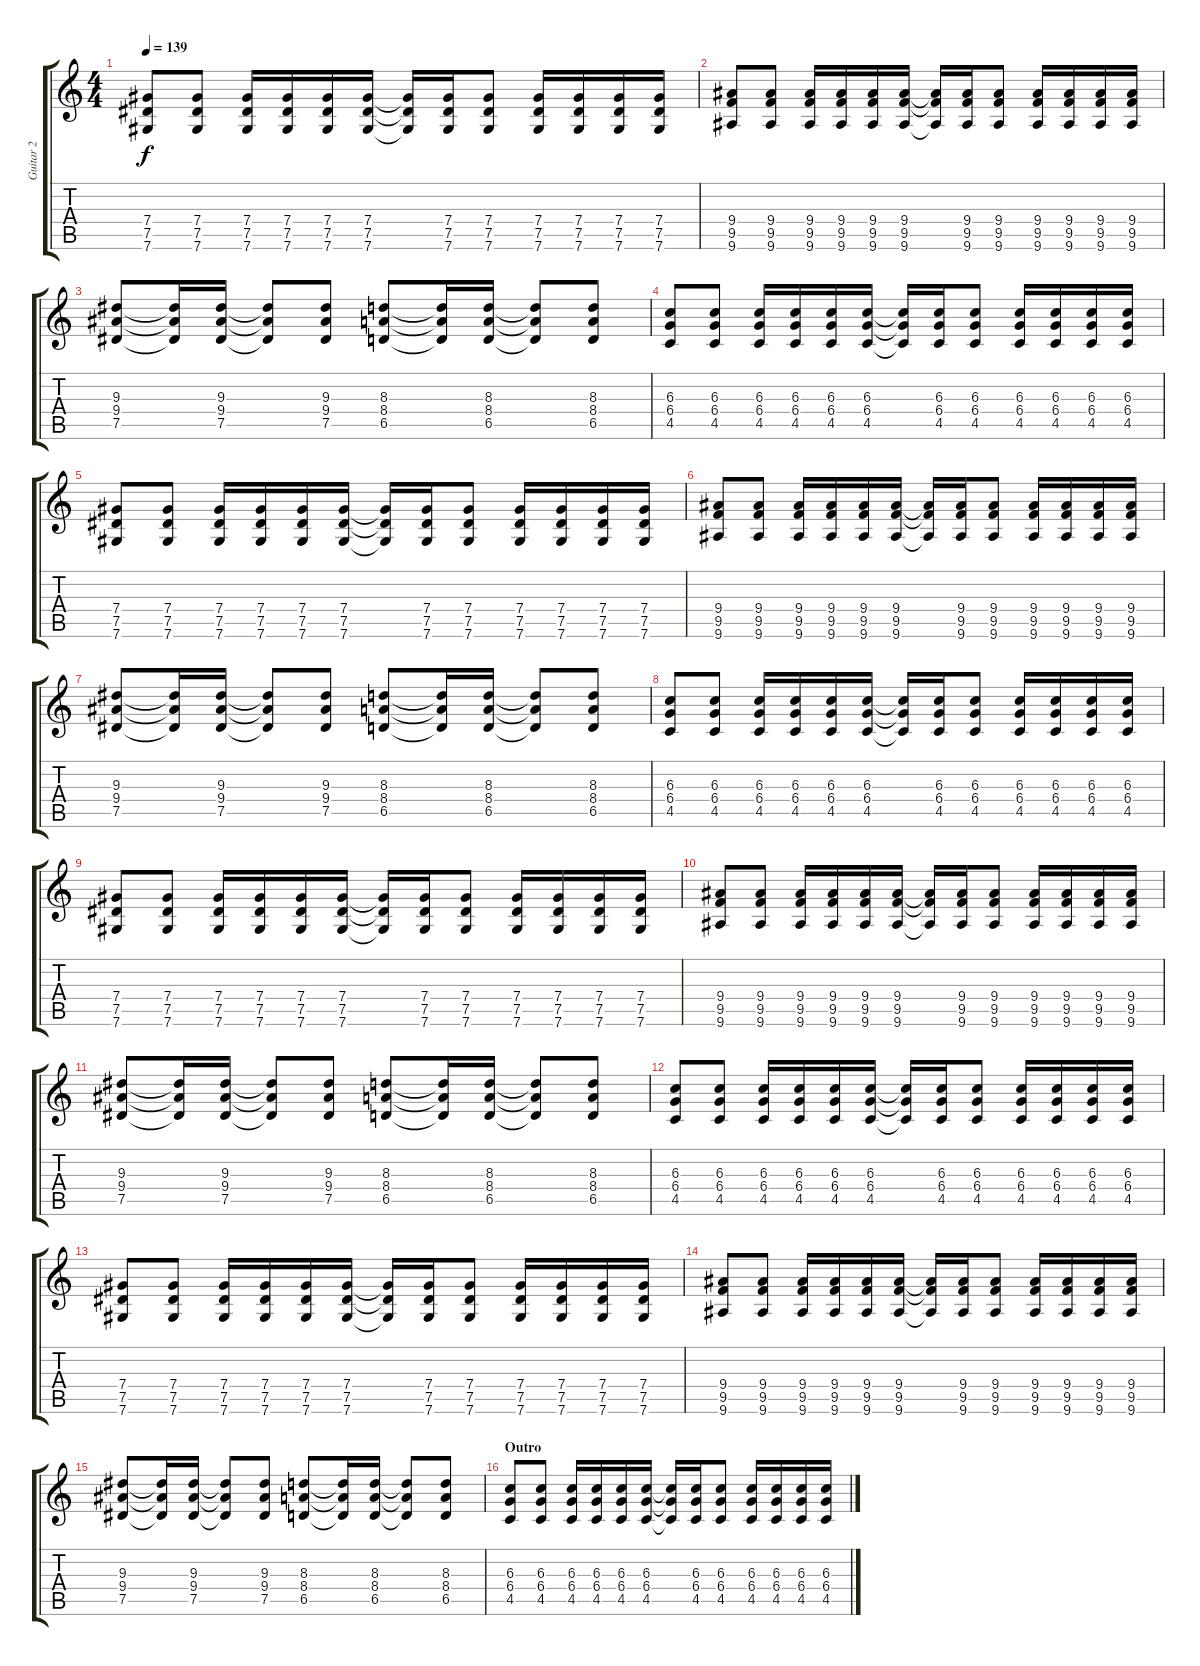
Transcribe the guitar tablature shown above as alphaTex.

\track ("Guitar 2" "Guitar 2") {instrument distortionguitar}
\staff {score tabs}
\tuning (Eb4 Bb3 Gb3 Db3 Ab2 Db2) {hide}
\ts (4 4)
\tempo 139
\clef g2
\ks c
(7.4 7.5 7.6).8{dy f} (7.4 7.5 7.6).8 (7.4 7.5 7.6).16 (7.4 7.5 7.6).16 (7.4 7.5 7.6).16 (7.4 7.5 7.6).16 (7.4{t} 7.5{t} 7.6{t}).16 (7.4 7.5 7.6).16 (7.4 7.5 7.6).8 (7.4 7.5 7.6).16 (7.4 7.5 7.6).16 (7.4 7.5 7.6).16 (7.4 7.5 7.6).16 |
(9.4 9.5 9.6).8 (9.4 9.5 9.6).8 (9.4 9.5 9.6).16 (9.4 9.5 9.6).16 (9.4 9.5 9.6).16 (9.4 9.5 9.6).16 (9.4{t} 9.5{t} 9.6{t}).16 (9.4 9.5 9.6).16 (9.4 9.5 9.6).8 (9.4 9.5 9.6).16 (9.4 9.5 9.6).16 (9.4 9.5 9.6).16 (9.4 9.5 9.6).16 |
(9.3 9.4 7.5).8 (9.3{t} 9.4{t} 7.5{t}).16 (9.3 9.4 7.5).16 (9.3{t} 9.4{t} 7.5{t}).8 (9.3 9.4 7.5).8 (8.3 8.4 6.5).8 (8.3{t} 8.4{t} 6.5{t}).16 (8.3 8.4 6.5).16 (8.3{t} 8.4{t} 6.5{t}).8 (8.3 8.4 6.5).8 |
(6.3 6.4 4.5).8 (6.3 6.4 4.5).8 (6.3 6.4 4.5).16 (6.3 6.4 4.5).16 (6.3 6.4 4.5).16 (6.3 6.4 4.5).16 (6.3{t} 6.4{t} 4.5{t}).16 (6.3 6.4 4.5).16 (6.3 6.4 4.5).8 (6.3 6.4 4.5).16 (6.3 6.4 4.5).16 (6.3 6.4 4.5).16 (6.3 6.4 4.5).16 |
(7.4 7.5 7.6).8 (7.4 7.5 7.6).8 (7.4 7.5 7.6).16 (7.4 7.5 7.6).16 (7.4 7.5 7.6).16 (7.4 7.5 7.6).16 (7.4{t} 7.5{t} 7.6{t}).16 (7.4 7.5 7.6).16 (7.4 7.5 7.6).8 (7.4 7.5 7.6).16 (7.4 7.5 7.6).16 (7.4 7.5 7.6).16 (7.4 7.5 7.6).16 |
(9.4 9.5 9.6).8 (9.4 9.5 9.6).8 (9.4 9.5 9.6).16 (9.4 9.5 9.6).16 (9.4 9.5 9.6).16 (9.4 9.5 9.6).16 (9.4{t} 9.5{t} 9.6{t}).16 (9.4 9.5 9.6).16 (9.4 9.5 9.6).8 (9.4 9.5 9.6).16 (9.4 9.5 9.6).16 (9.4 9.5 9.6).16 (9.4 9.5 9.6).16 |
(9.3 9.4 7.5).8 (9.3{t} 9.4{t} 7.5{t}).16 (9.3 9.4 7.5).16 (9.3{t} 9.4{t} 7.5{t}).8 (9.3 9.4 7.5).8 (8.3 8.4 6.5).8 (8.3{t} 8.4{t} 6.5{t}).16 (8.3 8.4 6.5).16 (8.3{t} 8.4{t} 6.5{t}).8 (8.3 8.4 6.5).8 |
(6.3 6.4 4.5).8 (6.3 6.4 4.5).8 (6.3 6.4 4.5).16 (6.3 6.4 4.5).16 (6.3 6.4 4.5).16 (6.3 6.4 4.5).16 (6.3{t} 6.4{t} 4.5{t}).16 (6.3 6.4 4.5).16 (6.3 6.4 4.5).8 (6.3 6.4 4.5).16 (6.3 6.4 4.5).16 (6.3 6.4 4.5).16 (6.3 6.4 4.5).16 |
(7.4 7.5 7.6).8 (7.4 7.5 7.6).8 (7.4 7.5 7.6).16 (7.4 7.5 7.6).16 (7.4 7.5 7.6).16 (7.4 7.5 7.6).16 (7.4{t} 7.5{t} 7.6{t}).16 (7.4 7.5 7.6).16 (7.4 7.5 7.6).8 (7.4 7.5 7.6).16 (7.4 7.5 7.6).16 (7.4 7.5 7.6).16 (7.4 7.5 7.6).16 |
(9.4 9.5 9.6).8 (9.4 9.5 9.6).8 (9.4 9.5 9.6).16 (9.4 9.5 9.6).16 (9.4 9.5 9.6).16 (9.4 9.5 9.6).16 (9.4{t} 9.5{t} 9.6{t}).16 (9.4 9.5 9.6).16 (9.4 9.5 9.6).8 (9.4 9.5 9.6).16 (9.4 9.5 9.6).16 (9.4 9.5 9.6).16 (9.4 9.5 9.6).16 |
(9.3 9.4 7.5).8 (9.3{t} 9.4{t} 7.5{t}).16 (9.3 9.4 7.5).16 (9.3{t} 9.4{t} 7.5{t}).8 (9.3 9.4 7.5).8 (8.3 8.4 6.5).8 (8.3{t} 8.4{t} 6.5{t}).16 (8.3 8.4 6.5).16 (8.3{t} 8.4{t} 6.5{t}).8 (8.3 8.4 6.5).8 |
(6.3 6.4 4.5).8 (6.3 6.4 4.5).8 (6.3 6.4 4.5).16 (6.3 6.4 4.5).16 (6.3 6.4 4.5).16 (6.3 6.4 4.5).16 (6.3{t} 6.4{t} 4.5{t}).16 (6.3 6.4 4.5).16 (6.3 6.4 4.5).8 (6.3 6.4 4.5).16 (6.3 6.4 4.5).16 (6.3 6.4 4.5).16 (6.3 6.4 4.5).16 |
(7.4 7.5 7.6).8 (7.4 7.5 7.6).8 (7.4 7.5 7.6).16 (7.4 7.5 7.6).16 (7.4 7.5 7.6).16 (7.4 7.5 7.6).16 (7.4{t} 7.5{t} 7.6{t}).16 (7.4 7.5 7.6).16 (7.4 7.5 7.6).8 (7.4 7.5 7.6).16 (7.4 7.5 7.6).16 (7.4 7.5 7.6).16 (7.4 7.5 7.6).16 |
(9.4 9.5 9.6).8 (9.4 9.5 9.6).8 (9.4 9.5 9.6).16 (9.4 9.5 9.6).16 (9.4 9.5 9.6).16 (9.4 9.5 9.6).16 (9.4{t} 9.5{t} 9.6{t}).16 (9.4 9.5 9.6).16 (9.4 9.5 9.6).8 (9.4 9.5 9.6).16 (9.4 9.5 9.6).16 (9.4 9.5 9.6).16 (9.4 9.5 9.6).16 |
(9.3 9.4 7.5).8 (9.3{t} 9.4{t} 7.5{t}).16 (9.3 9.4 7.5).16 (9.3{t} 9.4{t} 7.5{t}).8 (9.3 9.4 7.5).8 (8.3 8.4 6.5).8 (8.3{t} 8.4{t} 6.5{t}).16 (8.3 8.4 6.5).16 (8.3{t} 8.4{t} 6.5{t}).8 (8.3 8.4 6.5).8 |
\section ("" "Outro")
(6.3 6.4 4.5).8 (6.3 6.4 4.5).8 (6.3 6.4 4.5).16 (6.3 6.4 4.5).16 (6.3 6.4 4.5).16 (6.3 6.4 4.5).16 (6.3{t} 6.4{t} 4.5{t}).16 (6.3 6.4 4.5).16 (6.3 6.4 4.5).8 (6.3 6.4 4.5).16 (6.3 6.4 4.5).16 (6.3 6.4 4.5).16 (6.3 6.4 4.5).16
